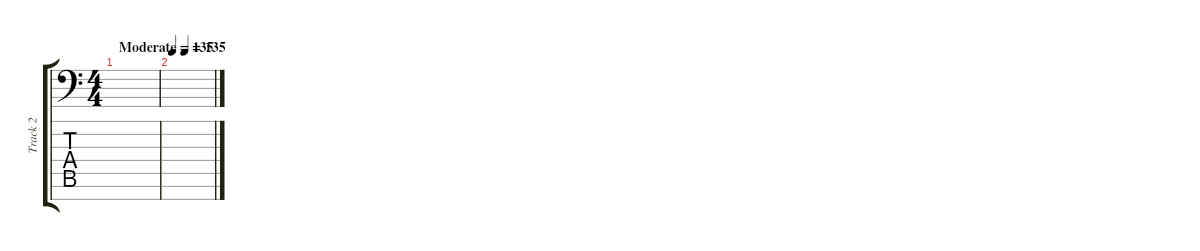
\track ("Track 2" "Track 2") {instrument overdrivenguitar}
\staff {score tabs}
\tuning (D4 A3 F3 C3 G2 D2 G1) {hide}
\ts (4 4)
\tempo (135 "Moderate")
\clef f4
\ks c
|
\tempo 135
